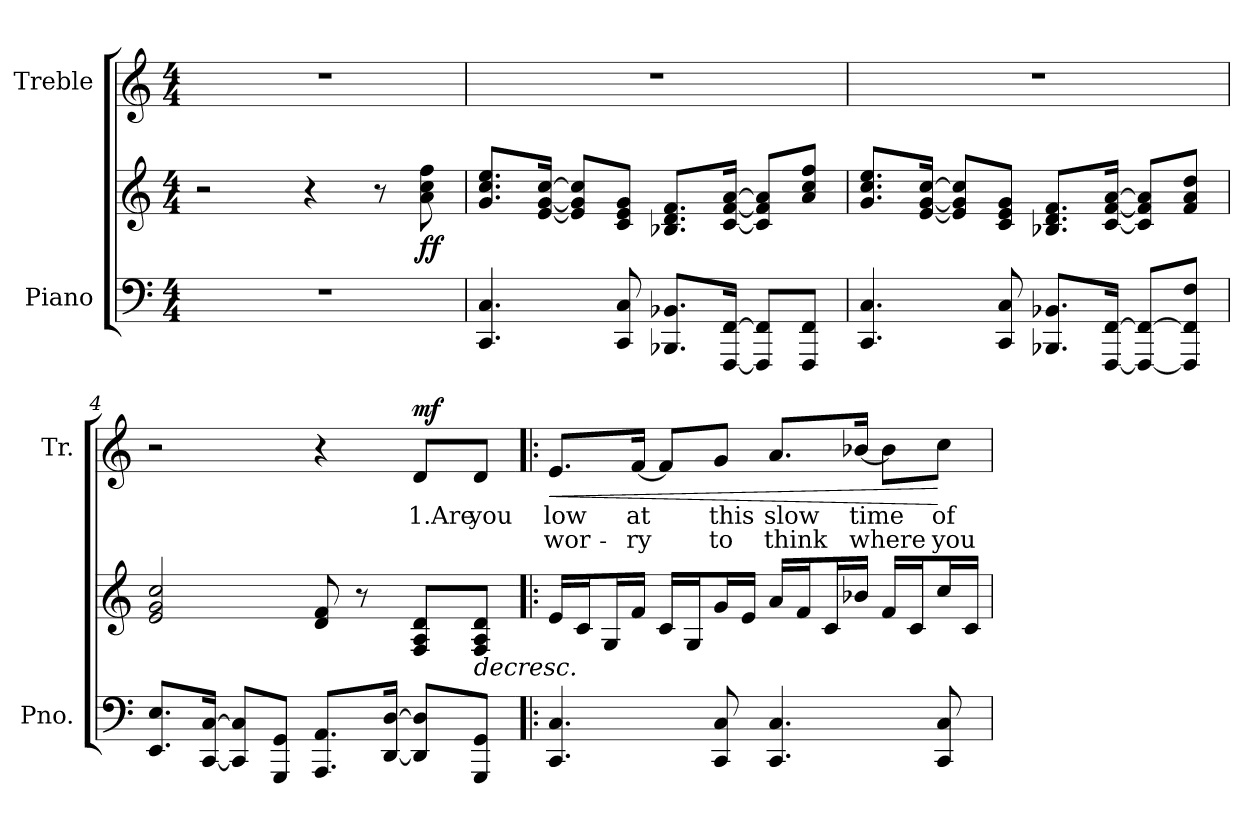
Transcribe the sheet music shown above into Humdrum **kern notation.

**kern	**kern	**dynam	**kern	**text	**text	**dynam
*part2	*part2	*part2	*part1	*part1	*part1	*part1
*staff3	*staff2	*staff2/3	*staff1	*staff1	*staff1	*staff1
*I"Piano	*	*	*I"Treble	*	*	*
*I'Pno.	*	*	*I'Tr.	*	*	*
!!LO:PB:g=z
*clefF4	*clefG2	*	*clefG2	*	*	*
*k[]	*k[]	*	*k[]	*	*	*
*C:	*C:	*	*C:	*	*	*
*M4/4	*M4/4	*	*M4/4	*	*	*
=1	=1	=1	=1	=1	=1	=1
*^	*	*	*	*	*	*
1r	2..ryy	2r	.	1r	.	.	.
.	.	4r	.	.	.	.	.
.	.	8r	.	.	.	.	.
.	8ryy	8ai\ 8cci 8ffi	f f	.	.	.	.
*v	*v	*	*	*	*	*	*
=2	=2	=2	=2	=2	=2	=2
4.CCi/ 4.Ci	8.gi/ 8.cci/ 8.eei/L	.	1r	.	.	.
.	[16ei/ [16gi/ [16cci/Jk	.	.	.	.	.
.	8ei]/ 8gi]/ 8cci]/L	.	.	.	.	.
8CCi/ 8Ci	8ci/ 8ei/ 8gi/J	.	.	.	.	.
8.BBB-Xi/ 8.BB-Xi/L	8.B-Xi/ 8.di/ 8.fi/L	.	.	.	.	.
[16FFFi/ [16FFi/Jk	[16ci/ [16fi/ [16ai/Jk	.	.	.	.	.
8FFFi]/ 8FFi]/L	8ci]/ 8fi]/ 8ai]/L	.	.	.	.	.
8FFFi/ 8FFi/J	8ai/ 8cci/ 8ffi/J	.	.	.	.	.
=3	=3	=3	=3	=3	=3	=3
4.CCi/ 4.Ci	8.gi/ 8.cci/ 8.eei/L	.	1r	.	.	.
.	[16ei/ [16gi/ [16cci/Jk	.	.	.	.	.
.	8ei]/ 8gi]/ 8cci]/L	.	.	.	.	.
8CCi/ 8Ci	8ci/ 8ei/ 8gi/J	.	.	.	.	.
8.BBB-Xi/ 8.BB-Xi/L	8.B-Xi/ 8.di/ 8.fi/L	.	.	.	.	.
[16FFFi/ [16FFi/Jk	[16ci/ [16fi/ [16ai/Jk	.	.	.	.	.
8FFFi_/ 8FFi_/L	8ci]/ 8fi]/ 8ai]/L	.	.	.	.	.
8FFFi]/ 8FFi]/ 8Fi/J	8fi/ 8ai/ 8ddi/J	.	.	.	.	.
=4	=4	=4	=4	=4	=4	=4
8.EEi/ 8.Ei/L	2ei/ 2gi 2cci	.	2r	.	.	.
[16CCi/ [16Ci/Jk	.	]	.	.	.	.
8CCi]/ 8Ci]/L	.	.	.	.	.	.
8GGGi/ 8GGi/J	.	.	.	.	.	.
8.AAAi/ 8.AAi/L	8di/ 8fi	.	4r	.	.	.
.	8r	.	.	.	.	.
[16DDi/ [16Di/Jk	.	.	.	.	.	.
!	!	!	!	!LO:LY:b:color=#000000	!	!
8DDi]/ 8Di]/L	8Fi/ 8Ai/ 8di/L	mf mf	8di/L	1.Are	.	mf
!	!	!LO:HP:b	!	!	!	!
!	!	!	!	!LO:LY:b:color=#000000	!	!
8GGGi/ 8GGi/J	8Fi/ 8Ai/ 8di/J	>	8di/J	you	.	.
!!LO:LB:g=z
=5!|:	=5!|:	=5!|:	=5!|:	=5!|:	=5!|:	=5!|:
!	!	!	!	!LO:LY:b:color=#000000	!LO:LY:b:color=#000000	!LO:HP:b
4.CCi/ 4.Ci	16ei/LL	.	8.ei/L	low	wor-	<
.	16ci/J	.	.	.	.	.
.	16Gi/L	.	.	.	.	.
!	!	!	!	!LO:LY:b:color=#000000	!LO:LY:b:color=#000000	!
.	16fi/JJ	.	[16fi/Jk	at	-ry	.
.	16ci/LL	.	8fi/L]	.	.	.
.	16Gi/J	.	.	.	.	.
!	!	!	!	!LO:LY:b:color=#000000	!LO:LY:b:color=#000000	!
8CCi/ 8Ci	16gi/L	.	8gi/J	this	to	.
.	16ei/JJ	.	.	.	.	.
!	!	!	!	!LO:LY:b:color=#000000	!LO:LY:b:color=#000000	!
4.CCi/ 4.Ci	16ai/LL	.	8.ai/L	slow	think	.
.	16fi/J	.	.	.	.	.
.	16ci/L	.	.	.	.	.
!	!	!	!	!LO:LY:b:color=#000000	!LO:LY:b:color=#000000	!
.	16b-Xi/JJ	.	[16b-Xi/Jk	time	where	.
.	16fi/LL	.	8b-i\L]	.	.	.
.	16ci/J	.	.	.	.	.
!	!	!	!	!LO:LY:b:color=#000000	!LO:LY:b:color=#000000	!
8CCi/ 8Ci	16cci/L	.	8cci\J	of	you	[
.	16ci/JJ	.	.	.	.	.
=	=	=	=	=	=	=
*-	*-	*-	*-	*-	*-	*-
